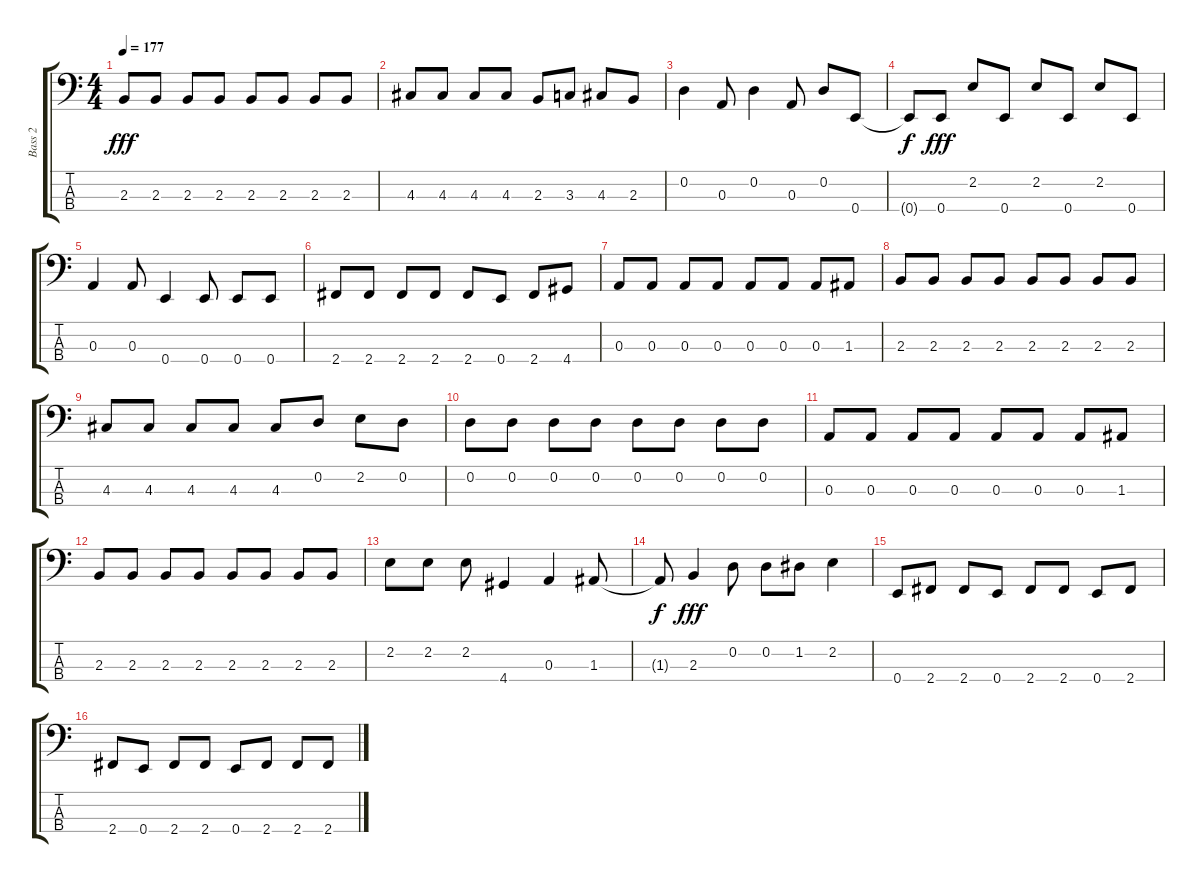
\track ("Bass 2" "Bass 2") {instrument electricbasspick}
\staff {score tabs}
\tuning (G2 D2 A1 E1) {hide}
\ts (4 4)
\tempo 177
\clef f4
\ks c
2.3.8{dy fff} 2.3.8 2.3.8 2.3.8 2.3.8 2.3.8 2.3.8 2.3.8 |
4.3.8 4.3.8 4.3.8 4.3.8 2.3.8 3.3.8 4.3.8 2.3.8 |
0.2.4 0.3.8 0.2.4 0.3.8 0.2.8 0.4.8 |
0.4{t}.8{dy f} 0.4.8{dy fff} 2.2.8 0.4.8 2.2.8 0.4.8 2.2.8 0.4.8 |
0.3.4 0.3.8 0.4.4 0.4.8 0.4.8 0.4.8 |
2.4.8 2.4.8 2.4.8 2.4.8 2.4.8 0.4.8 2.4.8 4.4.8 |
0.3.8 0.3.8 0.3.8 0.3.8 0.3.8 0.3.8 0.3.8 1.3.8 |
2.3.8 2.3.8 2.3.8 2.3.8 2.3.8 2.3.8 2.3.8 2.3.8 |
4.3.8 4.3.8 4.3.8 4.3.8 4.3.8 0.2.8 2.2.8 0.2.8 |
0.2.8 0.2.8 0.2.8 0.2.8 0.2.8 0.2.8 0.2.8 0.2.8 |
0.3.8 0.3.8 0.3.8 0.3.8 0.3.8 0.3.8 0.3.8 1.3.8 |
2.3.8 2.3.8 2.3.8 2.3.8 2.3.8 2.3.8 2.3.8 2.3.8 |
2.2.8 2.2.8 2.2.8 4.4.4 0.3.4 1.3.8 |
1.3{t}.8{dy f} 2.3.4{dy fff} 0.2.8 0.2.8 1.2.8 2.2.4 |
0.4.8 2.4.8 2.4.8 0.4.8 2.4.8 2.4.8 0.4.8 2.4.8 |
2.4.8 0.4.8 2.4.8 2.4.8 0.4.8 2.4.8 2.4.8 2.4.8
